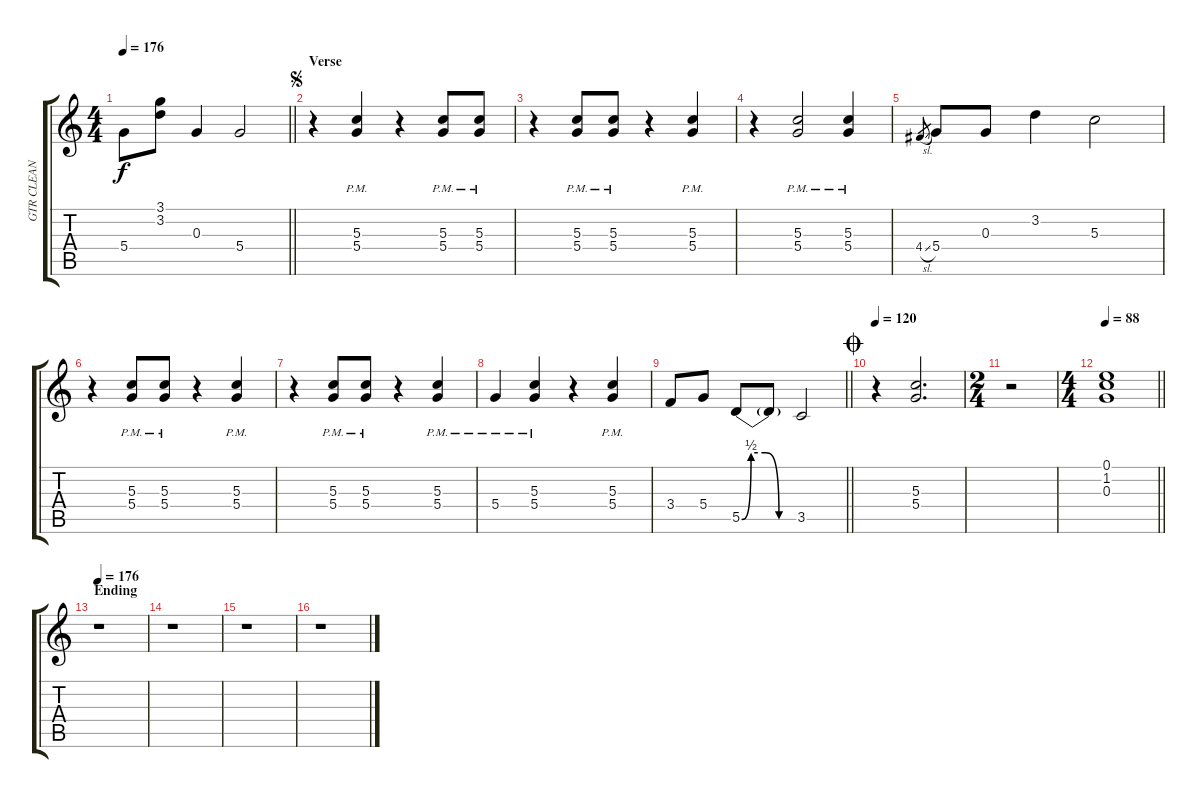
\track ("GTR CLEAN" "GTR CLEAN") {instrument electricguitarclean}
\staff {score tabs}
\tuning (E4 B3 G3 D3 A2 E2) {hide}
\ts (4 4)
\tempo 176
\clef g2
\barLineRight lightlight
\ks c
5.4{t}.8{dy f} (3.1 3.2).8 0.3.4 5.4.2 |
\section ("" "Verse")
\jump segno
r.4 (5.3{pm} 5.4{pm}).4 r.4 (5.3{pm} 5.4{pm}).8 (5.3{pm} 5.4{pm}).8 |
r.4 (5.3{pm} 5.4{pm}).8 (5.3{pm} 5.4{pm}).8 r.4 (5.3{pm} 5.4{pm}).4 |
r.4 (5.3{pm} 5.4{pm}).2 (5.3{pm} 5.4{pm}).4 |
4.4{sl}.8{gr} 5.4.8 0.3.8 3.2.4 5.3.2 |
r.4 (5.3{pm} 5.4{pm}).8 (5.3{pm} 5.4{pm}).8 r.4 (5.3{pm} 5.4{pm}).4 |
r.4 (5.3{pm} 5.4{pm}).8 (5.3{pm} 5.4{pm}).8 r.4 (5.3{pm} 5.4{pm}).4 |
5.4{pm}.4 (5.3{pm} 5.4{pm}).4 r.4 (5.3{pm} 5.4{pm}).4 |
\barLineRight lightlight
3.4.8 5.4.8 5.5{be (custom 0 0 10 2 25 2 40 0 60 0)}.8 5.5{t}.8 3.5.2 |
\jump coda
\tempo 120
r.4 (5.3 5.4).2{d} |
\ts (2 4)
r.2 |
\ts (4 4)
\tempo 88
\barLineRight lightlight
(0.1 1.2 0.3).1 |
\section ("" "Ending")
\tempo 176
r.1 |
r.1 |
r.1 |
r.1
